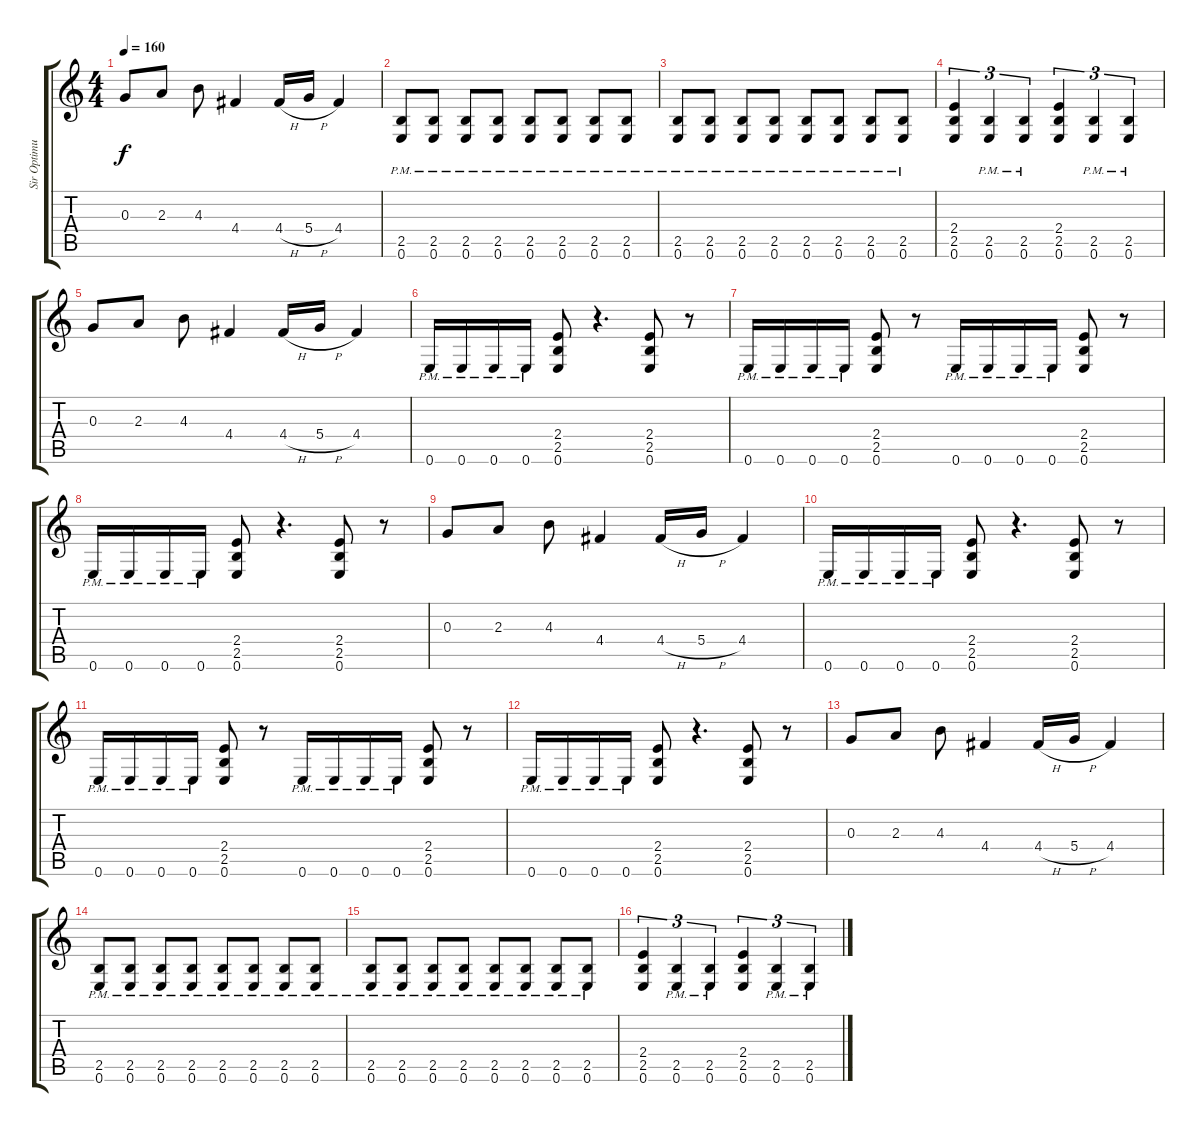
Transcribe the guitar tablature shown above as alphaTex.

\track ("Sir Optimus Prime" "Sir Optimu") {instrument distortionguitar}
\staff {score tabs}
\tuning (E4 B3 G3 D3 A2 E2) {hide}
\ts (4 4)
\tempo 160
\clef g2
\ks c
0.3.8{dy f} 2.3.8 4.3.8 4.4.4 4.4{h}.16 5.4{h}.16 4.4.4 |
(2.5{pm} 0.6{pm}).8 (2.5{pm} 0.6{pm}).8 (2.5{pm} 0.6{pm}).8 (2.5{pm} 0.6{pm}).8 (2.5{pm} 0.6{pm}).8 (2.5{pm} 0.6{pm}).8 (2.5{pm} 0.6{pm}).8 (2.5{pm} 0.6{pm}).8 |
(2.5{pm} 0.6{pm}).8 (2.5{pm} 0.6{pm}).8 (2.5{pm} 0.6{pm}).8 (2.5{pm} 0.6{pm}).8 (2.5{pm} 0.6{pm}).8 (2.5{pm} 0.6{pm}).8 (2.5{pm} 0.6{pm}).8 (2.5{pm} 0.6{pm}).8 |
(2.4 2.5 0.6).4{tu (3 2)} (2.5{pm} 0.6{pm}).4{tu (3 2)} (2.5{pm} 0.6{pm}).4{tu (3 2)} (2.4 2.5 0.6).4{tu (3 2)} (2.5{pm} 0.6{pm}).4{tu (3 2)} (2.5{pm} 0.6{pm}).4{tu (3 2)} |
0.3.8 2.3.8 4.3.8 4.4.4 4.4{h}.16 5.4{h}.16 4.4.4 |
0.6{pm}.16 0.6{pm}.16 0.6{pm}.16 0.6{pm}.16 (2.4 2.5 0.6).8 r.4{d} (2.4 2.5 0.6).8 r.8 |
0.6{pm}.16 0.6{pm}.16 0.6{pm}.16 0.6{pm}.16 (2.4 2.5 0.6).8 r.8 0.6{pm}.16 0.6{pm}.16 0.6{pm}.16 0.6{pm}.16 (2.4 2.5 0.6).8 r.8 |
0.6{pm}.16 0.6{pm}.16 0.6{pm}.16 0.6{pm}.16 (2.4 2.5 0.6).8 r.4{d} (2.4 2.5 0.6).8 r.8 |
0.3.8 2.3.8 4.3.8 4.4.4 4.4{h}.16 5.4{h}.16 4.4.4 |
0.6{pm}.16 0.6{pm}.16 0.6{pm}.16 0.6{pm}.16 (2.4 2.5 0.6).8 r.4{d} (2.4 2.5 0.6).8 r.8 |
0.6{pm}.16 0.6{pm}.16 0.6{pm}.16 0.6{pm}.16 (2.4 2.5 0.6).8 r.8 0.6{pm}.16 0.6{pm}.16 0.6{pm}.16 0.6{pm}.16 (2.4 2.5 0.6).8 r.8 |
0.6{pm}.16 0.6{pm}.16 0.6{pm}.16 0.6{pm}.16 (2.4 2.5 0.6).8 r.4{d} (2.4 2.5 0.6).8 r.8 |
0.3.8 2.3.8 4.3.8 4.4.4 4.4{h}.16 5.4{h}.16 4.4.4 |
(2.5{pm} 0.6{pm}).8 (2.5{pm} 0.6{pm}).8 (2.5{pm} 0.6{pm}).8 (2.5{pm} 0.6{pm}).8 (2.5{pm} 0.6{pm}).8 (2.5{pm} 0.6{pm}).8 (2.5{pm} 0.6{pm}).8 (2.5{pm} 0.6{pm}).8 |
(2.5{pm} 0.6{pm}).8 (2.5{pm} 0.6{pm}).8 (2.5{pm} 0.6{pm}).8 (2.5{pm} 0.6{pm}).8 (2.5{pm} 0.6{pm}).8 (2.5{pm} 0.6{pm}).8 (2.5{pm} 0.6{pm}).8 (2.5{pm} 0.6{pm}).8 |
(2.4 2.5 0.6).4{tu (3 2)} (2.5{pm} 0.6{pm}).4{tu (3 2)} (2.5{pm} 0.6{pm}).4{tu (3 2)} (2.4 2.5 0.6).4{tu (3 2)} (2.5{pm} 0.6{pm}).4{tu (3 2)} (2.5{pm} 0.6{pm}).4{tu (3 2)}
